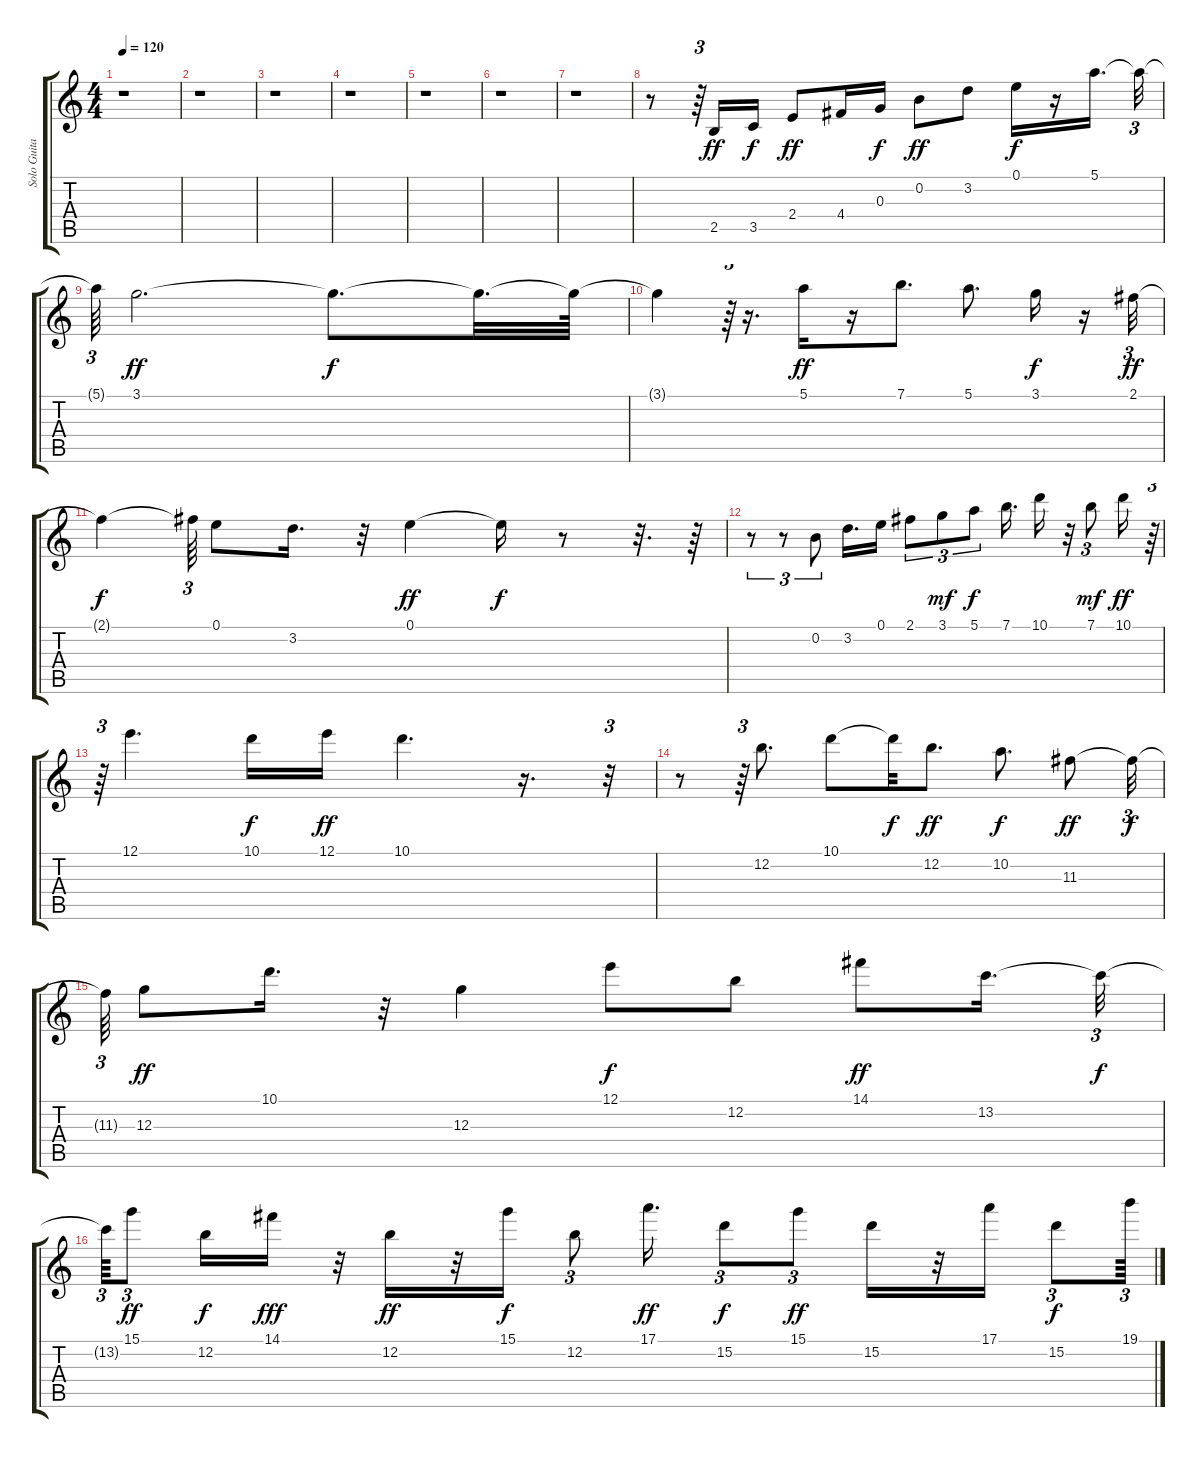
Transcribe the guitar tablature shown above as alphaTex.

\track ("Solo Guitar " "Solo Guita") {instrument overdrivenguitar}
\staff {score tabs}
\tuning (E4 B3 G3 D3 A2 E2) {hide}
\ts (4 4)
\tempo 120
\clef g2
\ks c
r.1{dy f} |
r.1 |
r.1 |
r.1 |
r.1 |
r.1 |
r.1 |
r.8 r.64{tu (3 2)} 2.5.16{dy ff} 3.5.16{dy f} 2.4.8{dy ff} 4.4.16 0.3.16{dy f} 0.2.8{dy ff} 3.2.8 0.1.16{dy f} r.16 5.1.16{d} 5.1{t}.32{tu (3 2)} |
5.1{t}.64{tu (3 2)} 3.1.2{d dy ff} 3.1{t}.8{d dy f} 3.1{t}.32{d} 3.1{t}.64 |
3.1{t}.4 r.64{tu (3 2)} r.16{d} 5.1.16{dy ff} r.16 7.1.8{d} 5.1.8{d} 3.1.16{dy f} r.16 2.1.32{tu (3 2) dy ff} |
2.1{t}.4{dy f} 2.1{t}.64{tu (3 2)} 0.1.8 3.2.16{d} r.32 0.1.4{dy ff} 0.1{t}.16{dy f} r.8 r.32{d} r.64 |
r.8{tu (3 2)} r.8{tu (3 2)} 0.2.8{tu (3 2)} 3.2.16{d} 0.1.16 2.1.8{tu (3 2)} 3.1.8{tu (3 2) dy mf} 5.1.8{tu (3 2) dy f} 7.1.16{d} 10.1.16 r.32 7.1.8{tu (3 2) dy mf} 10.1.16{dy ff} r.64{tu (3 2)} |
r.64{tu (3 2)} 12.1.4{d} 10.1.16{dy f} 12.1.16{dy ff} 10.1.4{d} r.16{d} r.32{tu (3 2)} |
r.8 r.64{tu (3 2)} 12.2.8{d} 10.1.8 10.1{t}.32{dy f} 12.2.8{d dy ff} 10.2.8{d dy f} 11.3.8{dy ff} 11.3{t}.32{tu (3 2) dy f} |
11.3{t}.64{tu (3 2)} 12.3.8{dy ff} 10.1.16{d} r.32 12.3.4 12.1.8{dy f} 12.2.8 14.1.8{dy ff} 13.2.16{d} 13.2{t}.32{tu (3 2) dy f} |
13.2{t}.64{tu (3 2)} 15.1.8{tu (3 2) dy ff} 12.2.16{dy f} 14.1.16{dy fff} r.32 12.2.16{dy ff} r.32 15.1.16{dy f} 12.2.8{tu (3 2)} 17.1.16{d dy ff} 15.2.8{tu (3 2) dy f} 15.1.8{tu (3 2) dy ff} 15.2.16 r.32 17.1.16 15.2.8{tu (3 2) dy f} 19.1.64{tu (3 2)}
